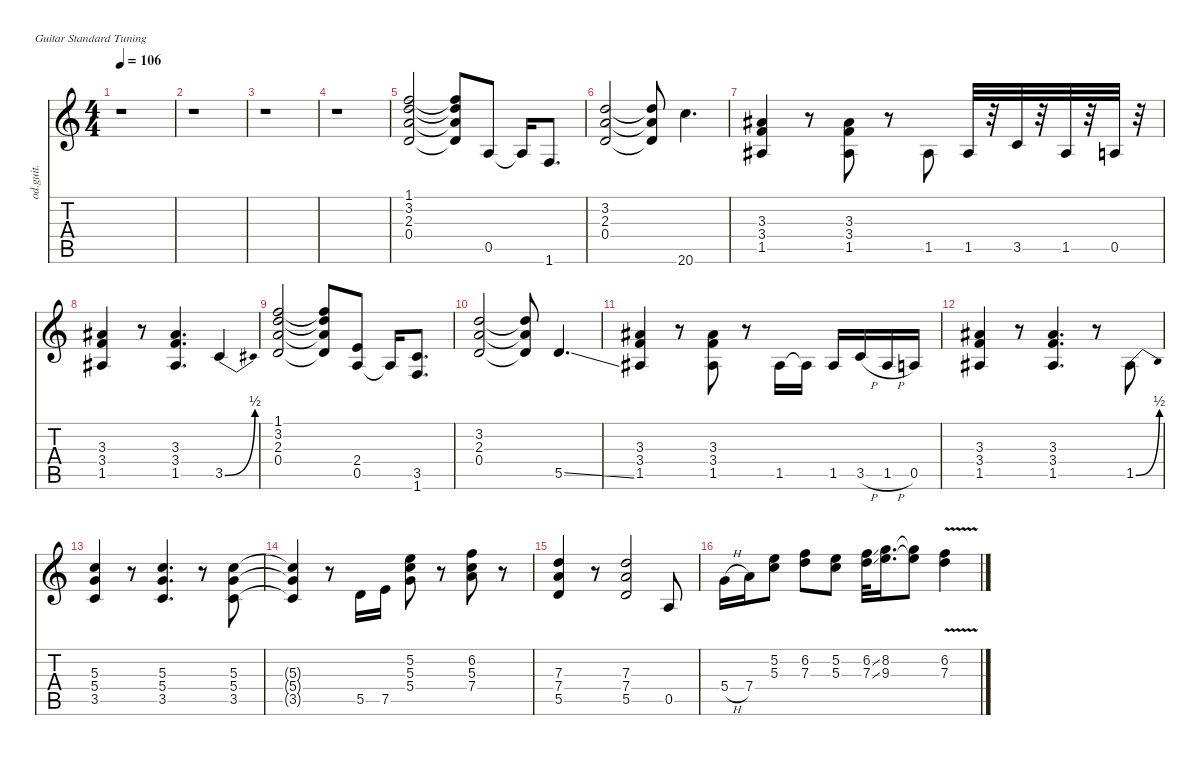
\defaultSystemsLayout 4
\hideDynamics
\bracketExtendMode nobrackets
\track ("Randy Rhoads (Base)" "od.guit.") {instrument overdrivenguitar}
\staff {score tabs}
\tuning (E4 B3 G3 D3 A2 E2)
\ts (4 4)
\tempo 106
\clef g2
\ks c
r.1{dy f beam Down} |
r.1{beam Down} |
r.1{beam Down} |
r.1{beam Down} |
(1.1 3.2 2.3 0.4).2{beam Up} (1.1{t} 3.2{t} 2.3{t} 0.4{t}).8{beam Up} 0.5.8{beam Up} 0.5{t}.16{beam Up} 1.6.8{d beam Up} |
(3.2 2.3 0.4).2{beam Up} (3.2{t} 2.3{t} 0.4{t}).8{beam Up} 20.6.4{d beam Down} |
(3.3{acc #} 3.4 1.5{acc #}).4{beam Up} r.8{beam Down} (3.3{acc #} 3.4 1.5{acc #}).8{beam Up} r.8{beam Down} 1.5{acc #}.8{beam Up} 1.5{acc #}.32{beam Up} r.32{beam Up} 3.5.32{beam Up} r.32{beam Up} 1.5{acc #}.32{beam Up} r.32{beam Up} 0.5.32{beam Up} r.32{beam Down} |
(3.3{acc #} 3.4 1.5{acc #}).4{beam Up} r.8{beam Down} (3.3{acc #} 3.4 1.5{acc #}).4{d beam Up} 3.5{be (bend 0 0 30 2)}.4{beam Up} |
(1.1 3.2 2.3 0.4).2{beam Up} (1.1{t} 3.2{t} 2.3{t} 0.4{t}).8{beam Up} (2.4 0.5).8{beam Up} 0.5{t}.16{beam Up} (3.5 1.6).8{d beam Up} |
(3.2 2.3 0.4).2{beam Up} (3.2{t} 2.3{t} 0.4{t}).8{beam Up} 5.5{ss}.4{d beam Up} |
(3.3{acc #} 3.4 1.5{acc #}).4{beam Up} r.8{beam Down} (3.3{acc #} 3.4 1.5{acc #}).8{beam Up} r.8{beam Down} 1.5{acc #}.16{beam Up} 1.5{t acc #}.16{beam Up} 1.5{acc #}.16{beam Up} 3.5{h}.16{beam Up} 1.5{h acc #}.16{beam Up} 0.5.16{beam Up} |
(3.3{acc #} 3.4 1.5{acc #}).4{beam Up} r.8{beam Down} (3.3{acc #} 3.4 1.5{acc #}).4{d beam Up} r.8{beam Down} 1.5{be (bend 0 0 30 2) acc #}.8{beam Up} |
(5.3 5.4 3.5).4{beam Up} r.8{beam Down} (5.3 5.4 3.5).4{d beam Up} r.8{beam Down} (5.3 5.4 3.5).8{beam Up} |
(5.3{t} 5.4{t} 3.5{t}).4{beam Up} r.8{beam Down} 5.5.16{beam Up} 7.5.16{beam Up} (5.2 5.3 5.4).8{beam Down} r.8{beam Down} (6.2 5.3 7.4).8{beam Down} r.8{beam Down} |
(7.3 7.4 5.5).4{beam Up} r.8{beam Down} (7.3 7.4 5.5).2{beam Up} 0.5.8{beam Up} |
5.4{h}.16{beam Down} 7.4.16{beam Down} (5.2 5.3).8{beam Down} (6.2 7.3).8{beam Down} (5.2 5.3).8{beam Down} (6.2{ss} 7.3{ss}).32{beam Down} (8.2 9.3).16{d beam Down} (8.2{t} 9.3{t}).8{beam Down} (6.2{v} 7.3{v}).4{beam Down}
